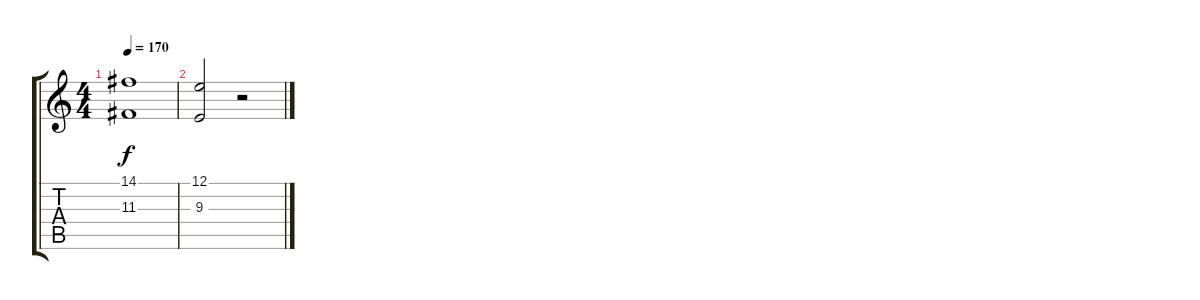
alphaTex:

\track "" {instrument stringensemble1}
\staff {score tabs}
\tuning (E4 B3 G3 D3 A2 E2) {hide}
\ts (4 4)
\tempo 170
\clef g2
\ks c
(14.1 11.3).1{dy f} |
(12.1 9.3).2 r.2
